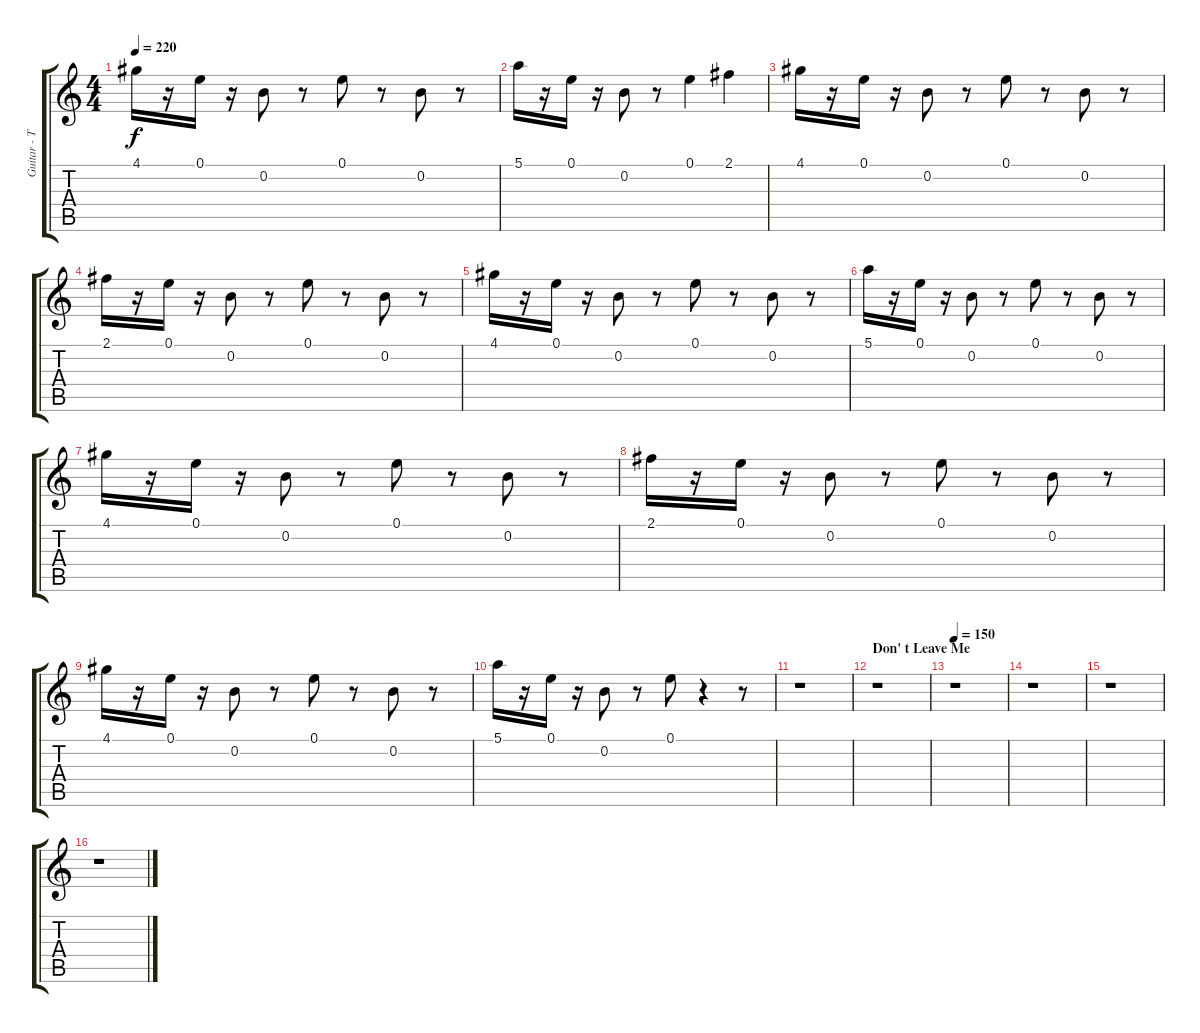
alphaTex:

\track ("Guitar - Tom Mattew Delonge" "Guitar - T") {instrument distortionguitar}
\staff {score tabs}
\tuning (E4 B3 G3 D3 A2 E2) {hide}
\ts (4 4)
\tempo 220
\clef g2
\ks c
4.1.16{dy f} r.16 0.1.16 r.16 0.2.8 r.8 0.1.8 r.8 0.2.8 r.8 |
5.1.16 r.16 0.1.16 r.16 0.2.8 r.8 0.1.4 2.1.4 |
4.1.16 r.16 0.1.16 r.16 0.2.8 r.8 0.1.8 r.8 0.2.8 r.8 |
2.1.16 r.16 0.1.16 r.16 0.2.8 r.8 0.1.8 r.8 0.2.8 r.8 |
4.1.16 r.16 0.1.16 r.16 0.2.8 r.8 0.1.8 r.8 0.2.8 r.8 |
5.1.16 r.16 0.1.16 r.16 0.2.8 r.8 0.1.8 r.8 0.2.8 r.8 |
4.1.16 r.16 0.1.16 r.16 0.2.8 r.8 0.1.8 r.8 0.2.8 r.8 |
2.1.16 r.16 0.1.16 r.16 0.2.8 r.8 0.1.8 r.8 0.2.8 r.8 |
4.1.16 r.16 0.1.16 r.16 0.2.8 r.8 0.1.8 r.8 0.2.8 r.8 |
5.1.16 r.16 0.1.16 r.16 0.2.8 r.8 0.1.8 r.4 r.8 |
r.1 |
\section ("" "Don' t Leave Me")
r.1 |
\tempo 150
r.1 |
r.1 |
r.1 |
r.1
